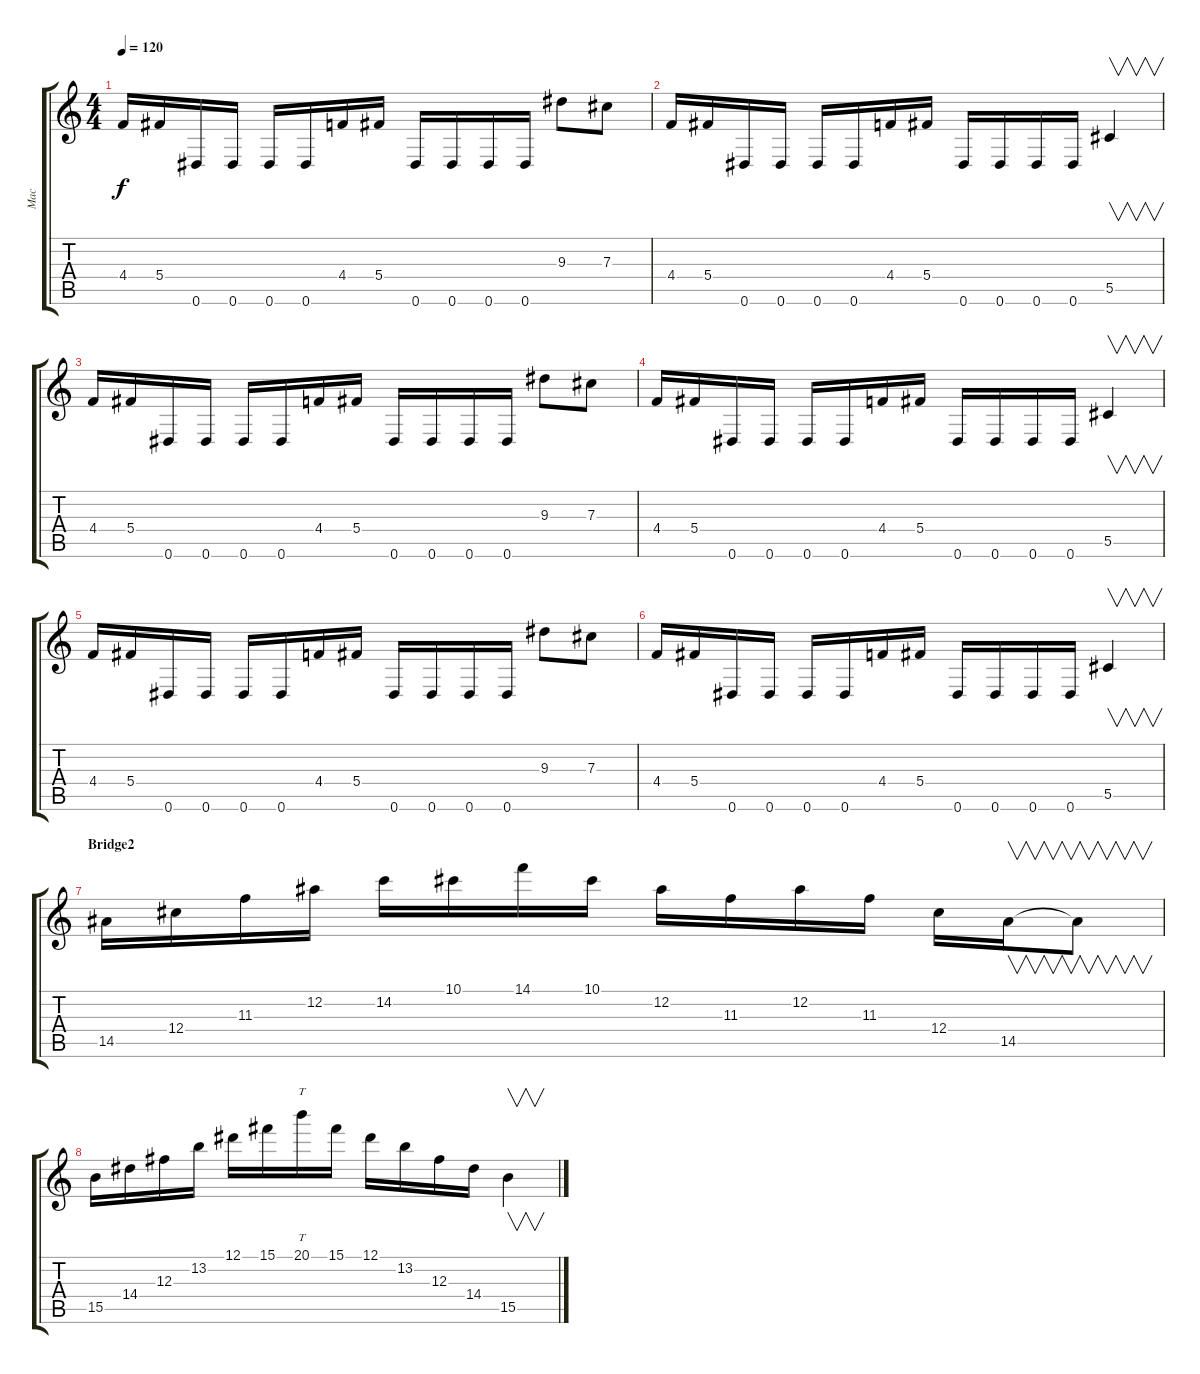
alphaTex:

\track ("Mac" "Mac") {instrument overdrivenguitar}
\staff {score tabs}
\tuning (Eb4 Bb3 Gb3 Db3 Ab2 Eb2) {hide}
\ts (4 4)
\tempo 120
\clef g2
\ks c
4.4.16{dy f} 5.4.16 0.6.16 0.6.16 0.6.16 0.6.16 4.4.16 5.4.16 0.6.16 0.6.16 0.6.16 0.6.16 9.3.8 7.3.8 |
4.4.16 5.4.16 0.6.16 0.6.16 0.6.16 0.6.16 4.4.16 5.4.16 0.6.16 0.6.16 0.6.16 0.6.16 5.5.4{v} |
4.4.16 5.4.16 0.6.16 0.6.16 0.6.16 0.6.16 4.4.16 5.4.16 0.6.16 0.6.16 0.6.16 0.6.16 9.3.8 7.3.8 |
4.4.16 5.4.16 0.6.16 0.6.16 0.6.16 0.6.16 4.4.16 5.4.16 0.6.16 0.6.16 0.6.16 0.6.16 5.5.4{v} |
4.4.16 5.4.16 0.6.16 0.6.16 0.6.16 0.6.16 4.4.16 5.4.16 0.6.16 0.6.16 0.6.16 0.6.16 9.3.8 7.3.8 |
4.4.16 5.4.16 0.6.16 0.6.16 0.6.16 0.6.16 4.4.16 5.4.16 0.6.16 0.6.16 0.6.16 0.6.16 5.5.4{v} |
\section ("" "Bridge2")
14.5.16{balance 13} 12.4.16 11.3.16 12.2.16 14.2.16 10.1.16 14.1.16 10.1.16 12.2.16 11.3.16 12.2.16 11.3.16 12.4.16 14.5.16{v} 14.5{t}.8{v} |
15.5.16 14.4.16 12.3.16 13.2.16 12.1.16 15.1.16 20.1.16{tt} 15.1.16 12.1.16 13.2.16 12.3.16 14.4.16 15.5.4{v}
